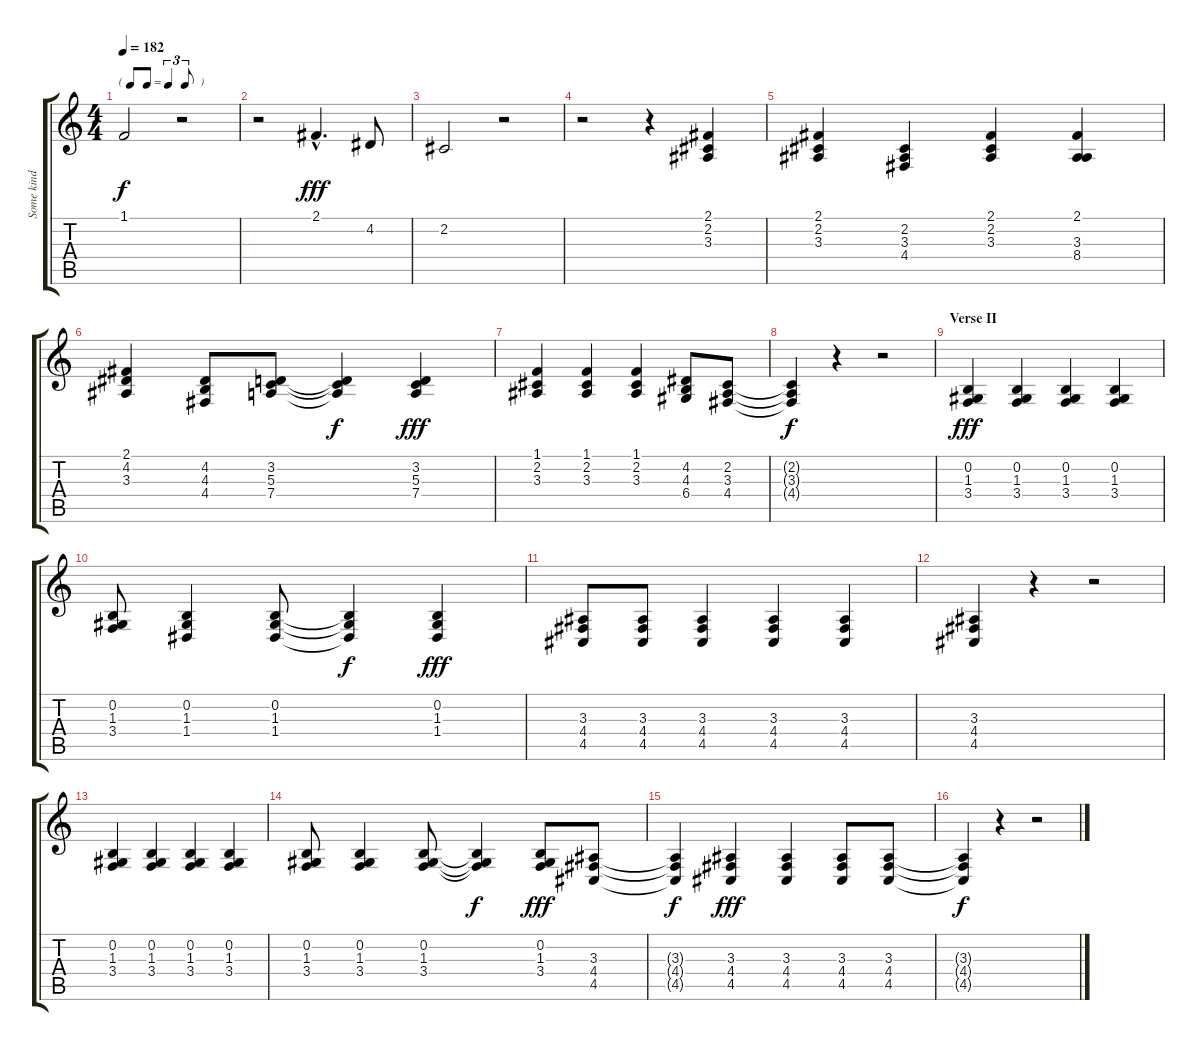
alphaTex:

\track ("Some kind of vocal interpretations" "Some kind ") {instrument lead6voice}
\staff {score tabs}
\tuning (E4 B3 G3 D3 A2 E2) {hide}
\ts (4 4)
\tf triplet8th
\tempo 182
\clef g2
\ks c
1.1{t}.2{dy f} r.2 |
r.2 2.1{hac}.4{d dy fff} 4.2.8 |
2.2.2 r.2 |
r.2 r.4 (2.1 2.2 3.3).4 |
(2.1 2.2 3.3).4 (2.2 3.3 4.4).4 (2.1 2.2 3.3).4 (2.1 3.3 8.4).4 |
(2.1 4.2 3.3).4 (4.2 4.3 4.4).8 (3.2 5.3 7.4).8 (3.2{t} 5.3{t} 7.4{t}).4{dy f} (3.2 5.3 7.4).4{dy fff} |
(1.1 2.2 3.3).4 (1.1 2.2 3.3).4 (1.1 2.2 3.3).4 (4.2 4.3 6.4).8 (2.2 3.3 4.4).8 |
(2.2{t} 3.3{t} 4.4{t}).4{dy f} r.4 r.2 |
\section ("" "Verse II")
(0.2 1.3 3.4).4{dy fff} (0.2 1.3 3.4).4 (0.2 1.3 3.4).4 (0.2 1.3 3.4).4 |
(0.2 1.3 3.4).8 (0.2 1.3 1.4).4 (0.2 1.3 1.4).8 (0.2{t} 1.3{t} 1.4{t}).4{dy f} (0.2 1.3 1.4).4{dy fff} |
(3.3 4.4 4.5).8 (3.3 4.4 4.5).8 (3.3 4.4 4.5).4 (3.3 4.4 4.5).4 (3.3 4.4 4.5).4 |
(3.3 4.4 4.5).4 r.4 r.2 |
(0.2 1.3 3.4).4 (0.2 1.3 3.4).4 (0.2 1.3 3.4).4 (0.2 1.3 3.4).4 |
(0.2 1.3 3.4).8 (0.2 1.3 3.4).4 (0.2 1.3 3.4).8 (0.2{t} 1.3{t} 3.4{t}).4{dy f} (0.2 1.3 3.4).8{dy fff} (3.3 4.4 4.5).8 |
(3.3{t} 4.4{t} 4.5{t}).4{dy f} (3.3 4.4 4.5).4{dy fff} (3.3 4.4 4.5).4 (3.3 4.4 4.5).8 (3.3 4.4 4.5).8 |
(3.3{t} 4.4{t} 4.5{t}).4{dy f} r.4 r.2
